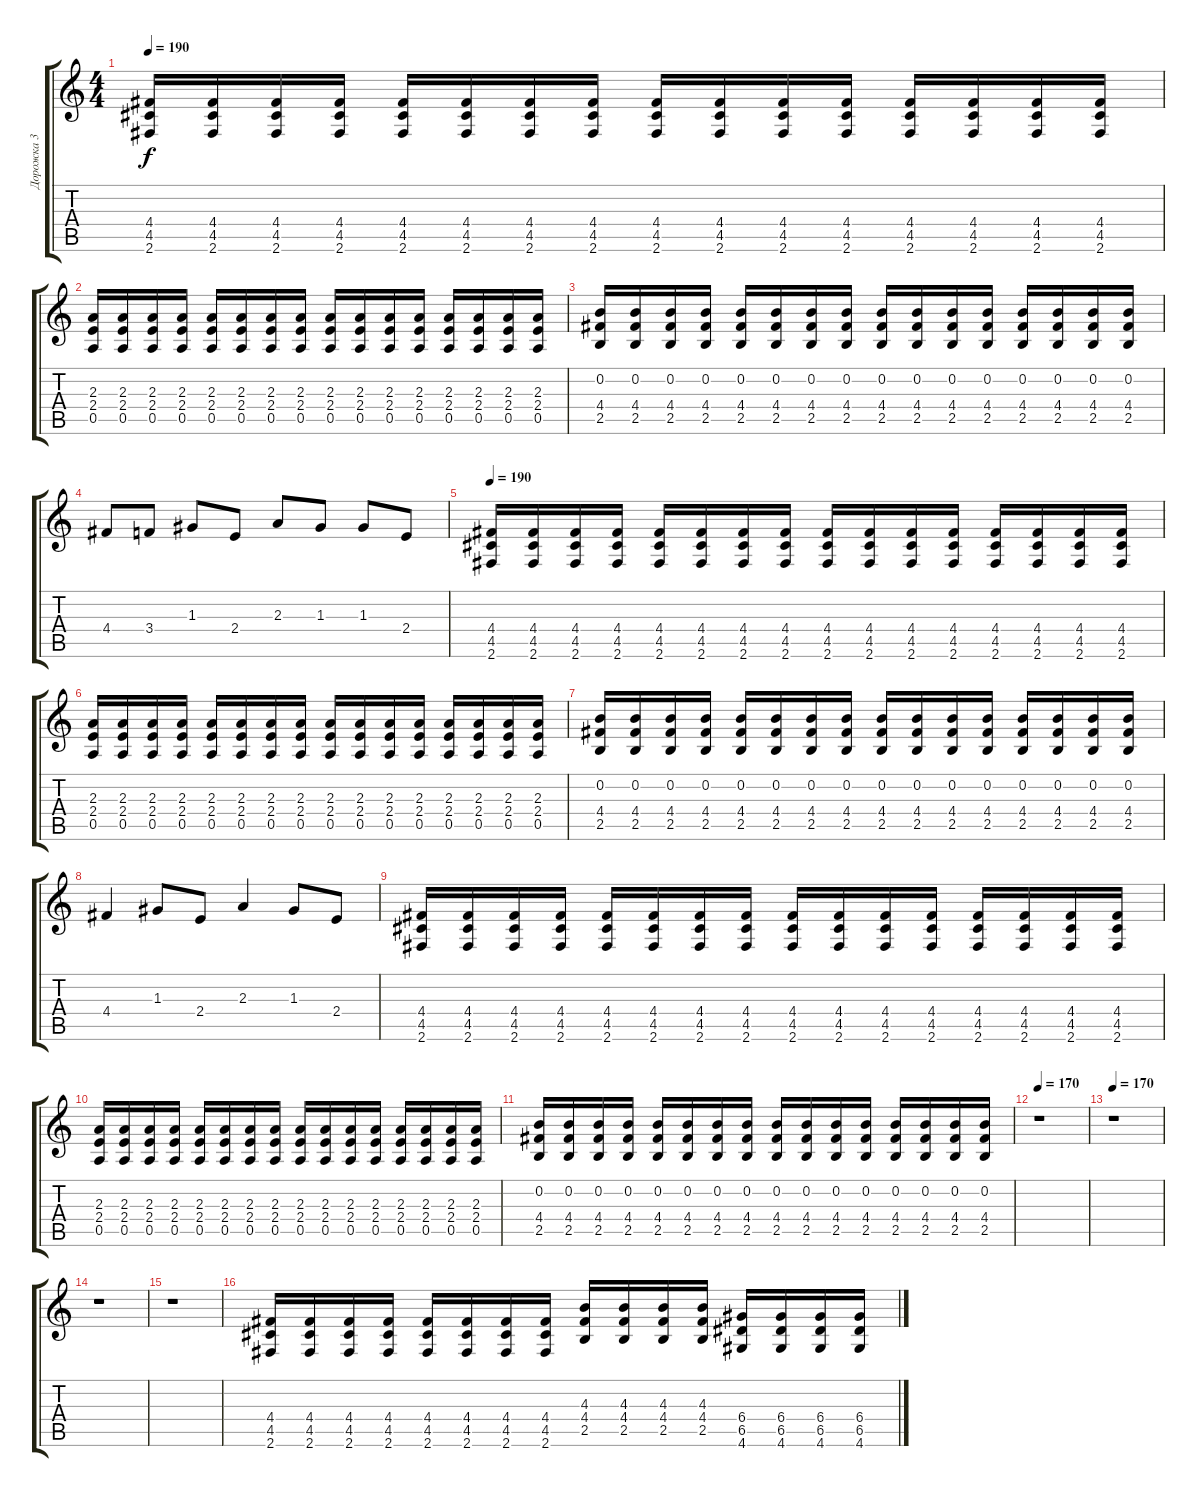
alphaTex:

\track ("Дорожка 3" "Дорожка 3") {instrument distortionguitar}
\staff {score tabs}
\tuning (E4 B3 G3 D3 A2 E2) {hide}
\ts (4 4)
\tempo 190
\clef g2
\ks c
(4.4 4.5 2.6).16{dy f} (4.4 4.5 2.6).16 (4.4 4.5 2.6).16 (4.4 4.5 2.6).16 (4.4 4.5 2.6).16 (4.4 4.5 2.6).16 (4.4 4.5 2.6).16 (4.4 4.5 2.6).16 (4.4 4.5 2.6).16 (4.4 4.5 2.6).16 (4.4 4.5 2.6).16 (4.4 4.5 2.6).16 (4.4 4.5 2.6).16 (4.4 4.5 2.6).16 (4.4 4.5 2.6).16 (4.4 4.5 2.6).16 |
(2.3 2.4 0.5).16 (2.3 2.4 0.5).16 (2.3 2.4 0.5).16 (2.3 2.4 0.5).16 (2.3 2.4 0.5).16 (2.3 2.4 0.5).16 (2.3 2.4 0.5).16 (2.3 2.4 0.5).16 (2.3 2.4 0.5).16 (2.3 2.4 0.5).16 (2.3 2.4 0.5).16 (2.3 2.4 0.5).16 (2.3 2.4 0.5).16 (2.3 2.4 0.5).16 (2.3 2.4 0.5).16 (2.3 2.4 0.5).16 |
(0.2 4.4 2.5).16 (0.2 4.4 2.5).16 (0.2 4.4 2.5).16 (0.2 4.4 2.5).16 (0.2 4.4 2.5).16 (0.2 4.4 2.5).16 (0.2 4.4 2.5).16 (0.2 4.4 2.5).16 (0.2 4.4 2.5).16 (0.2 4.4 2.5).16 (0.2 4.4 2.5).16 (0.2 4.4 2.5).16 (0.2 4.4 2.5).16 (0.2 4.4 2.5).16 (0.2 4.4 2.5).16 (0.2 4.4 2.5).16 |
4.4.8 3.4.8 1.3.8 2.4.8 2.3.8 1.3.8 1.3.8 2.4.8 |
\tempo 190
(4.4 4.5 2.6).16 (4.4 4.5 2.6).16 (4.4 4.5 2.6).16 (4.4 4.5 2.6).16 (4.4 4.5 2.6).16 (4.4 4.5 2.6).16 (4.4 4.5 2.6).16 (4.4 4.5 2.6).16 (4.4 4.5 2.6).16 (4.4 4.5 2.6).16 (4.4 4.5 2.6).16 (4.4 4.5 2.6).16 (4.4 4.5 2.6).16 (4.4 4.5 2.6).16 (4.4 4.5 2.6).16 (4.4 4.5 2.6).16 |
(2.3 2.4 0.5).16 (2.3 2.4 0.5).16 (2.3 2.4 0.5).16 (2.3 2.4 0.5).16 (2.3 2.4 0.5).16 (2.3 2.4 0.5).16 (2.3 2.4 0.5).16 (2.3 2.4 0.5).16 (2.3 2.4 0.5).16 (2.3 2.4 0.5).16 (2.3 2.4 0.5).16 (2.3 2.4 0.5).16 (2.3 2.4 0.5).16 (2.3 2.4 0.5).16 (2.3 2.4 0.5).16 (2.3 2.4 0.5).16 |
(0.2 4.4 2.5).16 (0.2 4.4 2.5).16 (0.2 4.4 2.5).16 (0.2 4.4 2.5).16 (0.2 4.4 2.5).16 (0.2 4.4 2.5).16 (0.2 4.4 2.5).16 (0.2 4.4 2.5).16 (0.2 4.4 2.5).16 (0.2 4.4 2.5).16 (0.2 4.4 2.5).16 (0.2 4.4 2.5).16 (0.2 4.4 2.5).16 (0.2 4.4 2.5).16 (0.2 4.4 2.5).16 (0.2 4.4 2.5).16 |
4.4.4 1.3.8 2.4.8 2.3.4 1.3.8 2.4.8 |
(4.4 4.5 2.6).16 (4.4 4.5 2.6).16 (4.4 4.5 2.6).16 (4.4 4.5 2.6).16 (4.4 4.5 2.6).16 (4.4 4.5 2.6).16 (4.4 4.5 2.6).16 (4.4 4.5 2.6).16 (4.4 4.5 2.6).16 (4.4 4.5 2.6).16 (4.4 4.5 2.6).16 (4.4 4.5 2.6).16 (4.4 4.5 2.6).16 (4.4 4.5 2.6).16 (4.4 4.5 2.6).16 (4.4 4.5 2.6).16 |
(2.3 2.4 0.5).16 (2.3 2.4 0.5).16 (2.3 2.4 0.5).16 (2.3 2.4 0.5).16 (2.3 2.4 0.5).16 (2.3 2.4 0.5).16 (2.3 2.4 0.5).16 (2.3 2.4 0.5).16 (2.3 2.4 0.5).16 (2.3 2.4 0.5).16 (2.3 2.4 0.5).16 (2.3 2.4 0.5).16 (2.3 2.4 0.5).16 (2.3 2.4 0.5).16 (2.3 2.4 0.5).16 (2.3 2.4 0.5).16 |
(0.2 4.4 2.5).16 (0.2 4.4 2.5).16 (0.2 4.4 2.5).16 (0.2 4.4 2.5).16 (0.2 4.4 2.5).16 (0.2 4.4 2.5).16 (0.2 4.4 2.5).16 (0.2 4.4 2.5).16 (0.2 4.4 2.5).16 (0.2 4.4 2.5).16 (0.2 4.4 2.5).16 (0.2 4.4 2.5).16 (0.2 4.4 2.5).16 (0.2 4.4 2.5).16 (0.2 4.4 2.5).16 (0.2 4.4 2.5).16 |
\tempo 170
r.1 |
\tempo 170
r.1 |
r.1 |
r.1 |
(4.4 4.5 2.6).16 (4.4 4.5 2.6).16 (4.4 4.5 2.6).16 (4.4 4.5 2.6).16 (4.4 4.5 2.6).16 (4.4 4.5 2.6).16 (4.4 4.5 2.6).16 (4.4 4.5 2.6).16 (4.3 4.4 2.5).16 (4.3 4.4 2.5).16 (4.3 4.4 2.5).16 (4.3 4.4 2.5).16 (6.4 6.5 4.6).16 (6.4 6.5 4.6).16 (6.4 6.5 4.6).16 (6.4 6.5 4.6).16
